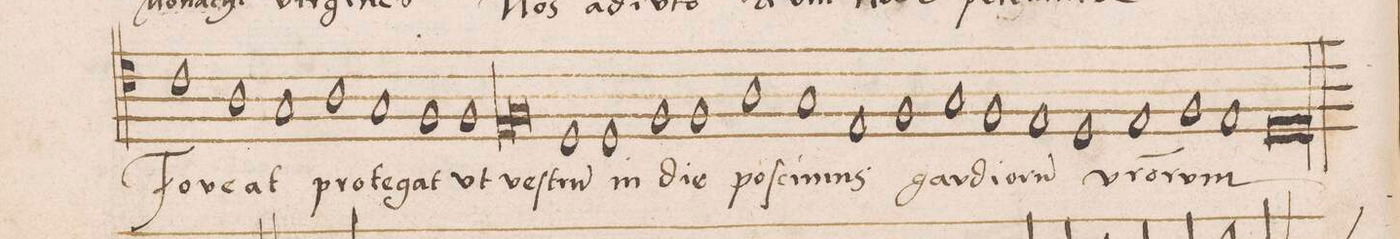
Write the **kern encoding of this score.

**kern	**text
*I"TENOR	*
*clefC4	*
*k[]	*
*met(C|)	*
*M2/1	*
1c	Fo-
1A	-ve-
=68-	=68-
1G	-at
1A	pro-
=69-	=69-
1G	-te-
1F	-gat
=70-	=70-
1F	vt
*lig	*
1E	veſ-
=71-	=71-
1F	.
*Xlig	*
1D	-tru(m)
=72-	=72-
1D	in
1F	di-
=73-	=73-
1F	-e
1A	poſ-
=74-	=74-
1G	-ci-
1E	-mus
=75-	=75-
1F	.
1G	gav-
=76-	=76-
1F	-di-
1E	-o-
=77-	=77-
1D	-ru(m)
1E	v(est)-
=78-	=78-
1F	-ro-
1E	.
=79-	=79-
0Dl	-rum
==	==
*-	*-
